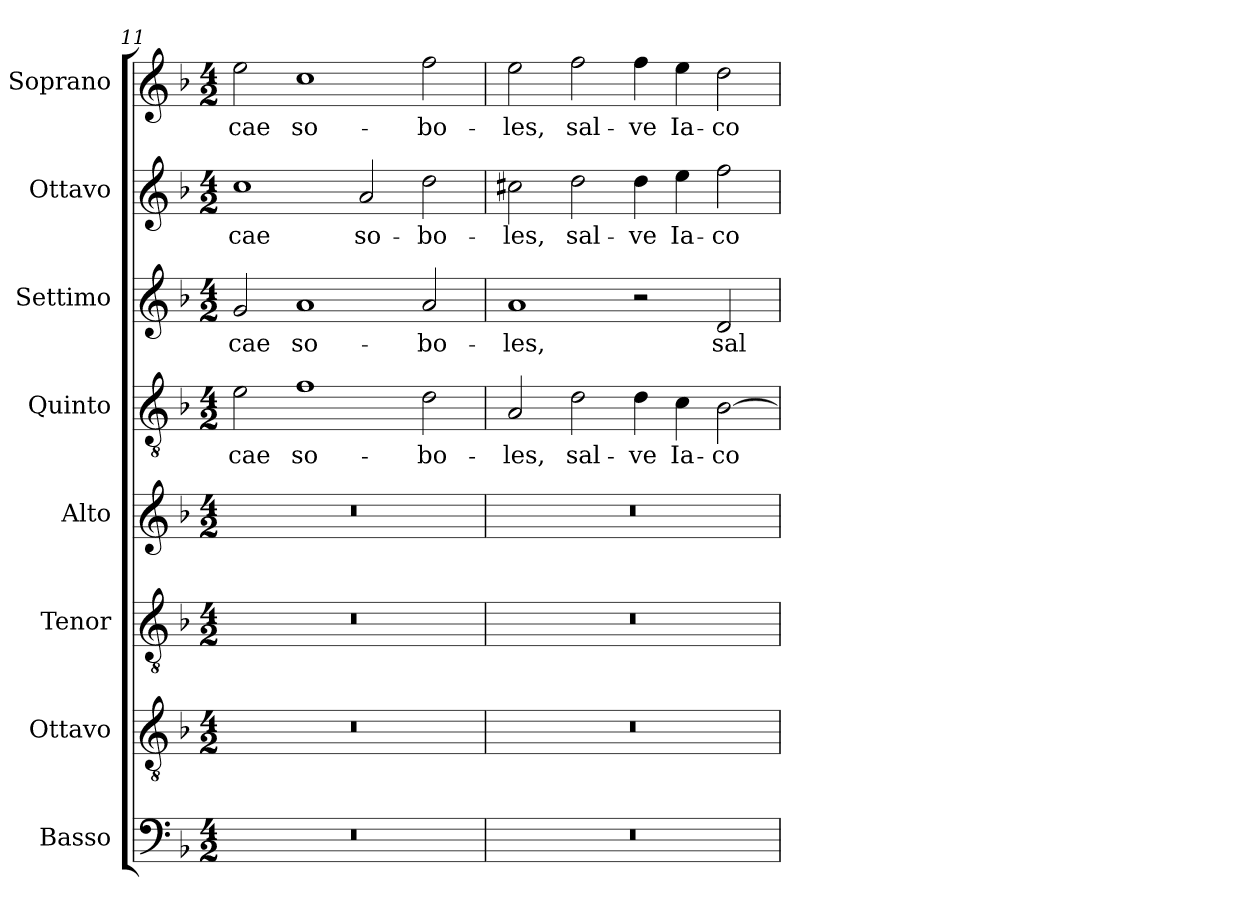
**kern	**kern	**kern	**kern	**kern	**text	**kern	**text	**kern	**text	**kern	**text
*part8	*part7	*part6	*part5	*part4	*part4	*part3	*part3	*part2	*part2	*part1	*part1
*staff8	*staff7	*staff6	*staff5	*staff4	*staff4	*staff3	*staff3	*staff2	*staff2	*staff1	*staff1
*I"Basso	*I"Ottavo	*I"Tenor	*I"Alto	*I"Quinto	*	*I"Settimo	*	*I"Ottavo	*	*I"Soprano	*
*I'B.	*I'Ot.	*I'T.	*I'A.	*I'Q.	*	*I'St.	*	*	*	*I'S.	*
*clefF4	*clefGv2	*clefGv2	*clefG2	*clefGv2	*	*clefG2	*	*clefG2	*	*clefG2	*
*	*ITrd7c12	*ITrd7c12	*	*ITrd7c12	*	*	*	*	*	*	*
*k[b-]	*k[b-]	*k[b-]	*k[b-]	*k[b-]	*	*k[b-]	*	*k[b-]	*	*k[b-]	*
*F:	*F:	*F:	*F:	*F:	*	*F:	*	*F:	*	*F:	*
*M4/2	*M4/2	*M4/2	*M4/2	*M4/2	*	*M4/2	*	*M4/2	*	*M4/2	*
=11	=11	=11	=11	=11	=11	=11	=11	=11	=11	=11	=11
!LO:N:vis=1	!LO:N:vis=1	!LO:N:vis=1	!LO:N:vis=1	!	!	!	!	!	!	!	!
!	!	!	!	!	!LO:LY:b:color=#000000	!	!	!	!	!	!
!	!	!	!	!	!	!	!LO:LY:b:color=#000000	!	!	!	!
!	!	!	!	!	!	!	!	!	!LO:LY:b:color=#000000	!	!
!	!	!	!	!	!	!	!	!	!	!	!LO:LY:b:color=#000000
0r	0r	0r	0r	2Ei\	-cae	2gi/	-cae	1cci	-cae	2eei\	-cae
!	!	!	!	!	!LO:LY:b:color=#000000	!	!	!	!	!	!
!	!	!	!	!	!	!	!LO:LY:b:color=#000000	!	!	!	!
!	!	!	!	!	!	!	!	!	!	!	!LO:LY:b:color=#000000
.	.	.	.	1Fi	so-	1ai	so-	.	.	1cci	so-
!	!	!	!	!	!	!	!	!	!LO:LY:b:color=#000000	!	!
.	.	.	.	.	.	.	.	2ai/	so-	.	.
!	!	!	!	!	!LO:LY:b:color=#000000	!	!	!	!	!	!
!	!	!	!	!	!	!	!LO:LY:b:color=#000000	!	!	!	!
!	!	!	!	!	!	!	!	!	!LO:LY:b:color=#000000	!	!
!	!	!	!	!	!	!	!	!	!	!	!LO:LY:b:color=#000000
.	.	.	.	2Di\	-bo-	2ai/	-bo-	2ddi\	-bo-	2ffi\	-bo-
=12	=12	=12	=12	=12	=12	=12	=12	=12	=12	=12	=12
!LO:N:vis=1	!LO:N:vis=1	!LO:N:vis=1	!LO:N:vis=1	!	!	!	!	!	!	!	!
!	!	!	!	!	!LO:LY:b:color=#000000	!	!	!	!	!	!
!	!	!	!	!	!	!	!LO:LY:b:color=#000000	!	!	!	!
!	!	!	!	!	!	!	!	!	!LO:LY:b:color=#000000	!	!
!	!	!	!	!	!	!	!	!	!	!	!LO:LY:b:color=#000000
0r	0r	0r	0r	2AAi/	-les,	1ai	-les,	2cc#Xi\	-les,	2eei\	-les,
!	!	!	!	!	!LO:LY:b:color=#000000	!	!	!	!	!	!
!	!	!	!	!	!	!	!	!	!LO:LY:b:color=#000000	!	!
!	!	!	!	!	!	!	!	!	!	!	!LO:LY:b:color=#000000
.	.	.	.	2Di\	sal-	.	.	2ddi\	sal-	2ffi\	sal-
!	!	!	!	!	!LO:LY:b:color=#000000	!	!	!	!	!	!
!	!	!	!	!	!	!	!	!	!LO:LY:b:color=#000000	!	!
!	!	!	!	!	!	!	!	!	!	!	!LO:LY:b:color=#000000
.	.	.	.	4Di\	-ve	2r	.	4ddi\	-ve	4ffi\	-ve
!	!	!	!	!	!LO:LY:b:color=#000000	!	!	!	!	!	!
!	!	!	!	!	!	!	!	!	!LO:LY:b:color=#000000	!	!
!	!	!	!	!	!	!	!	!	!	!	!LO:LY:b:color=#000000
.	.	.	.	4Ci\	Ia-	.	.	4eei\	Ia-	4eei\	Ia-
!	!	!	!	!	!LO:LY:b:color=#000000	!	!	!	!	!	!
!	!	!	!	!	!	!	!LO:LY:b:color=#000000	!	!	!	!
!	!	!	!	!	!	!	!	!	!LO:LY:b:color=#000000	!	!
!	!	!	!	!	!	!	!	!	!	!	!LO:LY:b:color=#000000
.	.	.	.	[2BB-i\	-co-	2di/	sal-	2ffi\	-co-	2ddi\	-co-
=	=	=	=	=	=	=	=	=	=	=	=
*-	*-	*-	*-	*-	*-	*-	*-	*-	*-	*-	*-
